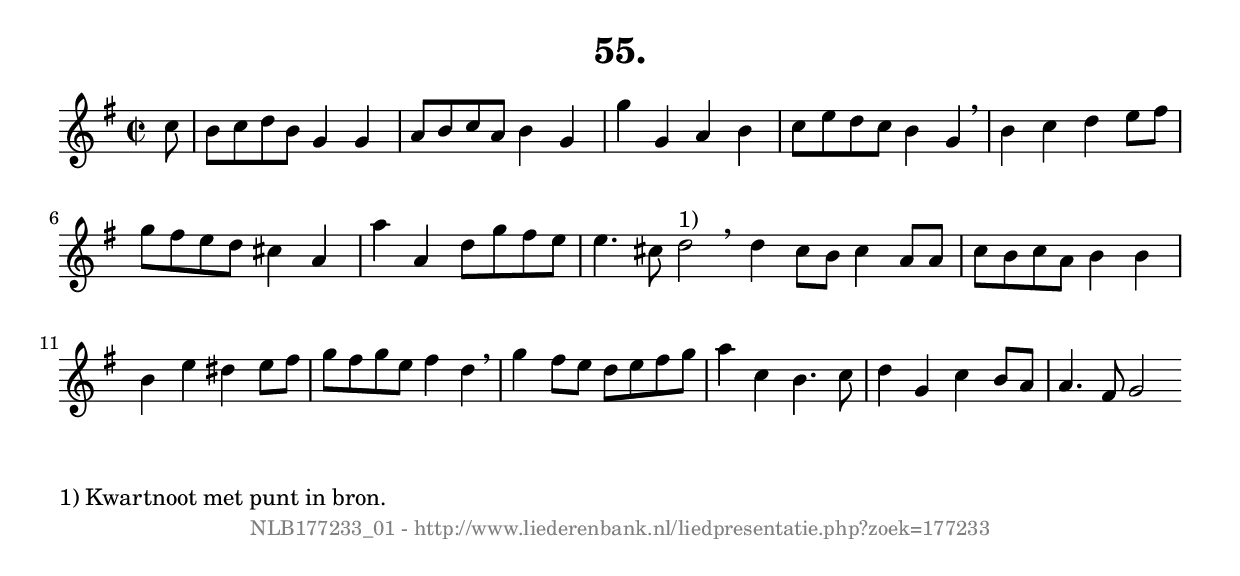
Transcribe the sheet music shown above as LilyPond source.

%
% produced by wce2krn 1.64 (7 June 2014)
%
\version"2.16"
#(append! paper-alist '(("long" . (cons (* 210 mm) (* 2000 mm)))))
#(set-default-paper-size "long")
sb = {\breathe}
mBreak = {\breathe }
bBreak = {\breathe }
x = {\once\override NoteHead #'style = #'cross }
gl=\glissando
itime={\override Staff.TimeSignature #'stencil = ##f }
ficta = {\once\set suggestAccidentals = ##t}
fine = {\once\override Score.RehearsalMark #'self-alignment-X = #1 \mark \markup {\italic{Fine}}}
dc = {\once\override Score.RehearsalMark #'self-alignment-X = #1 \mark \markup {\italic{D.C.}}}
dcf = {\once\override Score.RehearsalMark #'self-alignment-X = #1 \mark \markup {\italic{D.C. al Fine}}}
dcc = {\once\override Score.RehearsalMark #'self-alignment-X = #1 \mark \markup {\italic{D.C. al Coda}}}
ds = {\once\override Score.RehearsalMark #'self-alignment-X = #1 \mark \markup {\italic{D.S.}}}
dsf = {\once\override Score.RehearsalMark #'self-alignment-X = #1 \mark \markup {\italic{D.S. al Fine}}}
dsc = {\once\override Score.RehearsalMark #'self-alignment-X = #1 \mark \markup {\italic{D.S. al Coda}}}
pv = {\set Score.repeatCommands = #'((volta "1"))}
sv = {\set Score.repeatCommands = #'((volta "2"))}
tv = {\set Score.repeatCommands = #'((volta "3"))}
qv = {\set Score.repeatCommands = #'((volta "4"))}
xv = {\set Score.repeatCommands = #'((volta #f))}
\header{ tagline = ""
title = "55."
}
\score {{
\key g \major
\relative g'
{
\set melismaBusyProperties = #'()
\partial 32*4
\time 2/2
\tempo 4=120
\override Score.MetronomeMark #'transparent = ##t
\override Score.RehearsalMark #'break-visibility = #(vector #t #t #f)
c8 b c d b g4 g a8 b c a b4 g g' g, a b c8 e d c b4 g \sb b c d e8 fis g fis e d cis4 a a' a, d8 g fis e e4. cis8 d2^"1)" \bar ":|:" \bBreak
d4 c8 b c4 a8 a c b c a b4 b b e dis e8 fis g fis g e fis4 d \sb g fis8 e d e fis g a4 c, b4. c8 d4 g, c b8 a a4. fis8 g2 \bar ":|"
 }}
 \midi { }
 \layout {
            indent = 0.0\cm
}
}
\markup { \wordwrap-string #" 
1) Kwartnoot met punt in bron.
"}
\markup { \vspace #0 } \markup { \with-color #grey \fill-line { \center-column { \smaller "NLB177233_01 - http://www.liederenbank.nl/liedpresentatie.php?zoek=177233" } } }
